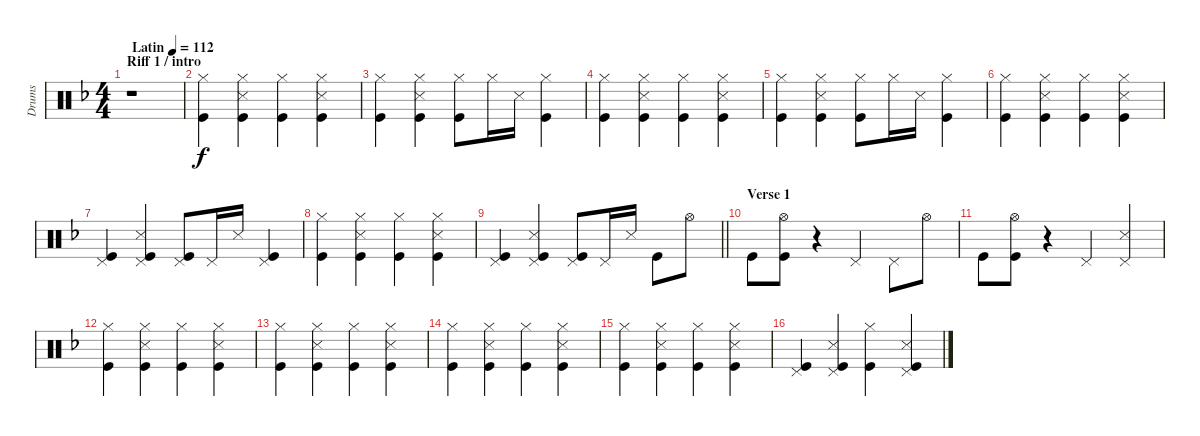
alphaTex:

\track ("Drums" "Drums") {instrument percussion}
\staff {score}
\articulation defaults
\ts (4 4)
\section ("" "Riff 1 / intro")
\tempo (112 "Latin")
\clef neutral
\ks dminor
r.1{dy f} |
("Hi-Hat (closed)" "Kick (hit)").4 ("Hi-Hat (closed)" "Snare (side stick) 3" "Kick (hit)").4 ("Hi-Hat (closed)" "Kick (hit)").4 ("Hi-Hat (closed)" "Snare (side stick) 3" "Kick (hit)").4 |
("Hi-Hat (closed)" "Kick (hit)").4 ("Hi-Hat (closed)" "Snare (side stick) 3" "Kick (hit)").4 ("Hi-Hat (closed)" "Kick (hit)").8 "Hi-Hat (closed)".16 "Snare (side stick) 3".16 ("Hi-Hat (closed)" "Kick (hit)").4 |
("Hi-Hat (closed)" "Kick (hit)").4 ("Hi-Hat (closed)" "Snare (side stick) 3" "Kick (hit)").4 ("Hi-Hat (closed)" "Kick (hit)").4 ("Hi-Hat (closed)" "Snare (side stick) 3" "Kick (hit)").4 |
("Hi-Hat (closed)" "Kick (hit)").4 ("Hi-Hat (closed)" "Snare (side stick) 3" "Kick (hit)").4 ("Hi-Hat (closed)" "Kick (hit)").8 "Hi-Hat (closed)".16 "Snare (side stick) 3".16 ("Hi-Hat (closed)" "Kick (hit)").4 |
("Hi-Hat (closed)" "Kick (hit)").4 ("Hi-Hat (closed)" "Snare (side stick) 3" "Kick (hit)").4 ("Hi-Hat (closed)" "Kick (hit)").4 ("Hi-Hat (closed)" "Snare (side stick) 3" "Kick (hit)").4 |
("Pedal Hi-Hat (hit)" "Kick (hit)").4 ("Pedal Hi-Hat (hit)" "Snare (side stick) 3" "Kick (hit)").4 ("Pedal Hi-Hat (hit)" "Kick (hit)").8 "Pedal Hi-Hat (hit)".16 "Snare (side stick) 3".16 ("Pedal Hi-Hat (hit)" "Kick (hit)").4 |
("Hi-Hat (closed)" "Kick (hit)").4 ("Hi-Hat (closed)" "Snare (side stick) 3" "Kick (hit)").4 ("Hi-Hat (closed)" "Kick (hit)").4 ("Hi-Hat (closed)" "Snare (side stick) 3" "Kick (hit)").4 |
\barLineRight lightlight
("Pedal Hi-Hat (hit)" "Kick (hit)").4 ("Pedal Hi-Hat (hit)" "Snare (side stick) 3" "Kick (hit)").4 ("Pedal Hi-Hat (hit)" "Kick (hit)").8 "Pedal Hi-Hat (hit)".16 "Snare (side stick) 3".16 "Kick (hit)".8 "Hi-Hat (open)".8 |
\section ("" "Verse 1")
"Kick (hit)".8 ("Hi-Hat (open)" "Kick (hit)").8 r.4 "Pedal Hi-Hat (hit)".4 "Pedal Hi-Hat (hit)".8 "Hi-Hat (open)".8 |
"Kick (hit)".8 ("Hi-Hat (open)" "Kick (hit)").8 r.4 "Pedal Hi-Hat (hit)".4 ("Pedal Hi-Hat (hit)" "Snare (side stick) 3").4 |
("Hi-Hat (closed)" "Kick (hit)").4 ("Hi-Hat (closed)" "Snare (side stick) 3" "Kick (hit)").4 ("Hi-Hat (closed)" "Kick (hit)").4 ("Hi-Hat (closed)" "Snare (side stick) 3" "Kick (hit)").4 |
("Hi-Hat (closed)" "Kick (hit)").4 ("Hi-Hat (closed)" "Snare (side stick) 3" "Kick (hit)").4 ("Hi-Hat (closed)" "Kick (hit)").4 ("Hi-Hat (closed)" "Snare (side stick) 3" "Kick (hit)").4 |
("Hi-Hat (closed)" "Kick (hit)").4 ("Hi-Hat (closed)" "Snare (side stick) 3" "Kick (hit)").4 ("Hi-Hat (closed)" "Kick (hit)").4 ("Hi-Hat (closed)" "Snare (side stick) 3" "Kick (hit)").4 |
("Hi-Hat (closed)" "Kick (hit)").4 ("Hi-Hat (closed)" "Snare (side stick) 3" "Kick (hit)").4 ("Hi-Hat (closed)" "Kick (hit)").4 ("Hi-Hat (closed)" "Snare (side stick) 3" "Kick (hit)").4 |
("Pedal Hi-Hat (hit)" "Kick (hit)").4 ("Pedal Hi-Hat (hit)" "Snare (side stick) 3" "Kick (hit)").4 ("Hi-Hat (closed)" "Kick (hit)").4 ("Pedal Hi-Hat (hit)" "Snare (side stick) 3" "Kick (hit)").4
